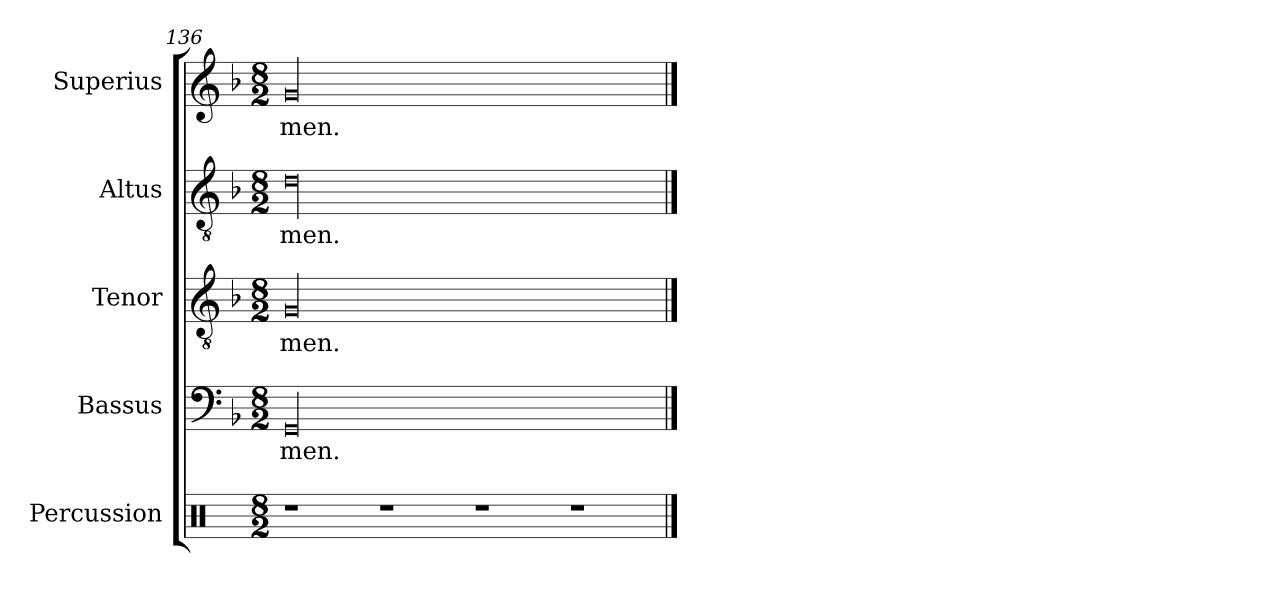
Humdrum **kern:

**kern	**kern	**text	**kern	**text	**kern	**text	**kern	**text
*part5	*part4	*part4	*part3	*part3	*part2	*part2	*part1	*part1
*staff5	*staff4	*staff4	*staff3	*staff3	*staff2	*staff2	*staff1	*staff1
*I"Percussion	*I"Bassus	*	*I"Tenor	*	*I"Altus	*	*I"Superius	*
*I'Perc.	*I'B.	*	*I'T.	*	*I'A.	*	*I'S.	*
*clefX	*clefF4	*	*clefGv2	*	*clefGv2	*	*clefG2	*
*	*	*	*ITrd7c12	*	*ITrd7c12	*	*	*
*k[]	*k[b-]	*	*k[b-]	*	*k[b-]	*	*k[b-]	*
*C:	*F:	*	*F:	*	*F:	*	*F:	*
*M8/2	*M8/2	*	*M8/2	*	*M8/2	*	*M8/2	*
=136	=136	=136	=136	=136	=136	=136	=136	=136
!	!	!LO:LY:b:color=#000000	!	!	!	!	!	!
!	!	!	!	!LO:LY:b:color=#000000	!	!	!	!
!	!	!	!	!	!	!LO:LY:b:color=#000000	!	!
!	!	!	!	!	!	!	!	!LO:LY:b:color=#000000
1r	00GGi	-men.	00GGi	-men.	00Di	-men.	00gi	-men.
1r	.	.	.	.	.	.	.	.
1r	.	.	.	.	.	.	.	.
1r	.	.	.	.	.	.	.	.
==	==	==	==	==	==	==	==	==
*-	*-	*-	*-	*-	*-	*-	*-	*-
